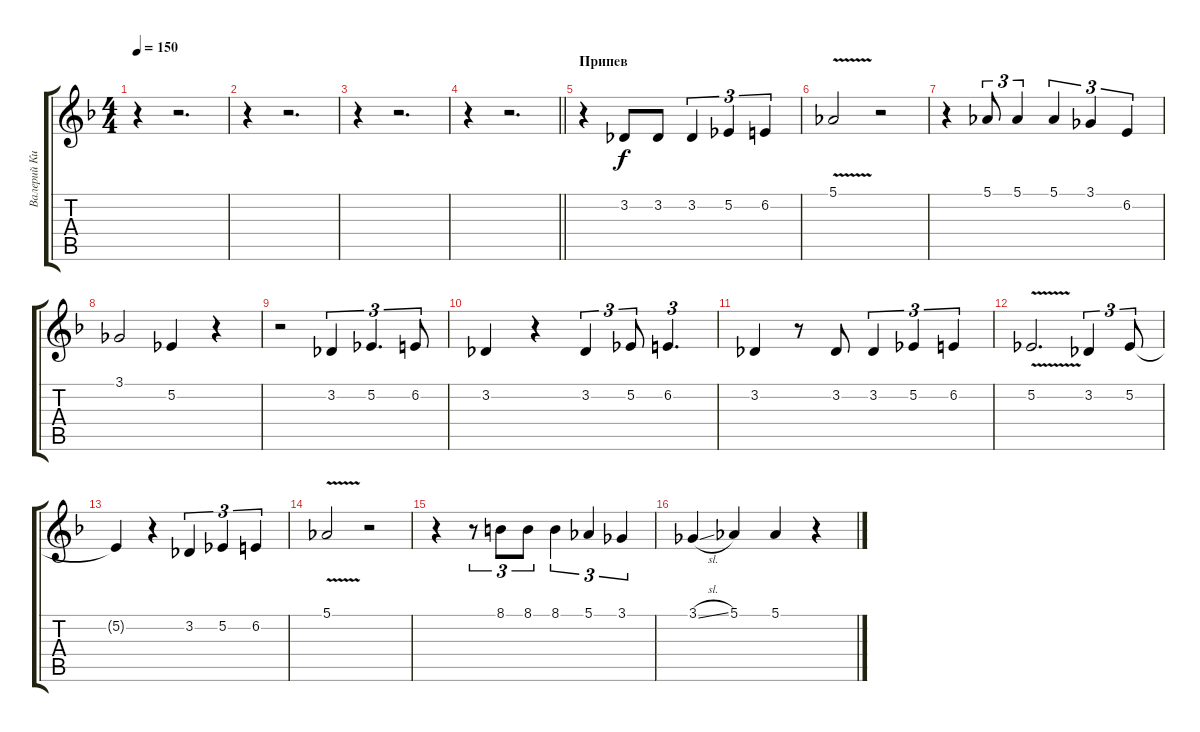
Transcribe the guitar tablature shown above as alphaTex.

\track ("Валерий Кипелов" "Валерий Ки") {instrument trumpet}
\staff {score tabs}
\tuning (Eb4 Bb3 Gb3 Db3 Ab2 Eb2) {hide}
\ts (4 4)
\tempo 150
\clef g2
\ks dminor
r.4{dy f} r.2{d} |
r.4 r.2{d} |
r.4 r.2{d} |
\barLineRight lightlight
r.4 r.2{d} |
\section ("" "Припев")
r.4 3.2.8 3.2.8 3.2.4{tu (3 2)} 5.2.4{tu (3 2)} 6.2.4{tu (3 2)} |
5.1{v}.2 r.2 |
r.4 5.1.8{tu (3 2)} 5.1.4{tu (3 2)} 5.1.4{tu (3 2)} 3.1.4{tu (3 2)} 6.2.4{tu (3 2)} |
3.1.2 5.2.4 r.4 |
r.2 3.2.4{tu (3 2)} 5.2.4{d tu (3 2)} 6.2.8{tu (3 2)} |
3.2.4 r.4 3.2.4{tu (3 2)} 5.2.8{tu (3 2)} 6.2.4{d tu (3 2)} |
3.2.4 r.8 3.2.8 3.2.4{tu (3 2)} 5.2.4{tu (3 2)} 6.2.4{tu (3 2)} |
5.2{v}.2{d} 3.2.4{tu (3 2)} 5.2.8{tu (3 2)} |
5.2{t}.4 r.4 3.2.4{tu (3 2)} 5.2.4{tu (3 2)} 6.2.4{tu (3 2)} |
5.1{v}.2 r.2 |
r.4 r.8{tu (3 2)} 8.1.8{tu (3 2)} 8.1.8{tu (3 2)} 8.1.4{tu (3 2)} 5.1.4{tu (3 2)} 3.1.4{tu (3 2)} |
3.1{sl}.4 5.1.4 5.1.4 r.4
